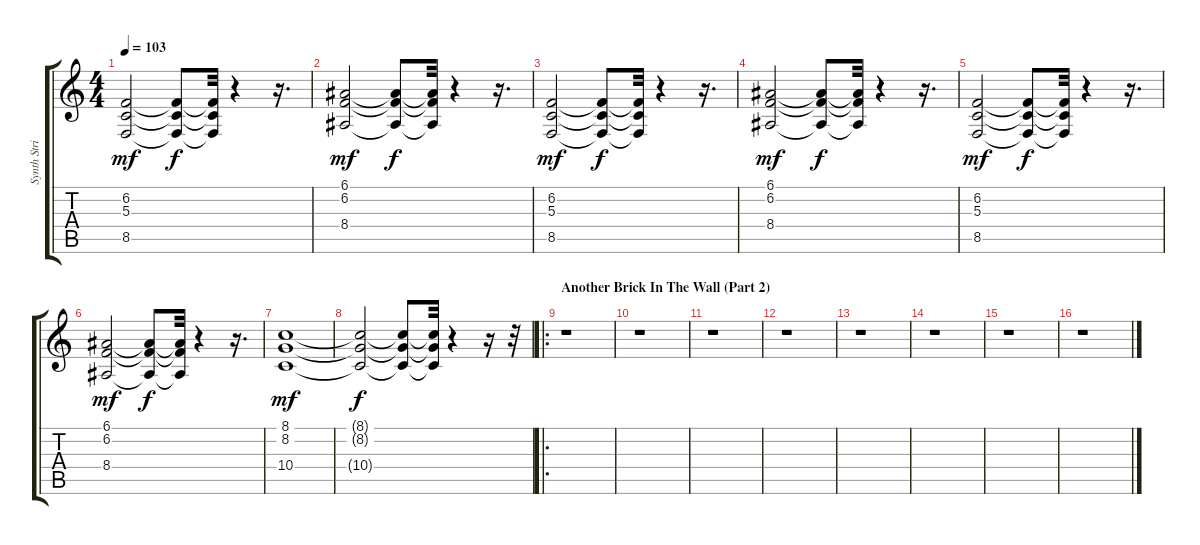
\track ("Synth Strings" "Synth Stri") {instrument synthstrings2}
\staff {score tabs}
\tuning (E4 B3 G3 D3 A2 E2) {hide}
\ts (4 4)
\tempo 103
\clef g2
\ks c
(6.2 5.3 8.5).2{dy mf} (6.2{t} 5.3{t} 8.5{t}).8{dy f} (6.2{t} 5.3{t} 8.5{t}).32 r.4 r.16{d} |
(6.1 6.2 8.4).2{dy mf} (6.1{t} 6.2{t} 8.4{t}).8{dy f} (6.1{t} 6.2{t} 8.4{t}).32 r.4 r.16{d} |
(6.2 5.3 8.5).2{dy mf} (6.2{t} 5.3{t} 8.5{t}).8{dy f} (6.2{t} 5.3{t} 8.5{t}).32 r.4 r.16{d} |
(6.1 6.2 8.4).2{dy mf} (6.1{t} 6.2{t} 8.4{t}).8{dy f} (6.1{t} 6.2{t} 8.4{t}).32 r.4 r.16{d} |
(6.2 5.3 8.5).2{dy mf} (6.2{t} 5.3{t} 8.5{t}).8{dy f} (6.2{t} 5.3{t} 8.5{t}).32 r.4 r.16{d} |
(6.1 6.2 8.4).2{dy mf} (6.1{t} 6.2{t} 8.4{t}).8{dy f} (6.1{t} 6.2{t} 8.4{t}).32 r.4 r.16{d} |
(8.1 8.2 10.4).1{dy mf} |
(8.1{t} 8.2{t} 10.4{t}).2{dy f} (8.1{t} 8.2{t} 10.4{t}).8 (8.1{t} 8.2{t} 10.4{t}).32 r.4 r.16 r.32 |
\ro
\section ("" "Another Brick In The Wall (Part 2)")
r.1 |
r.1 |
r.1 |
r.1 |
r.1 |
r.1 |
r.1 |
r.1
